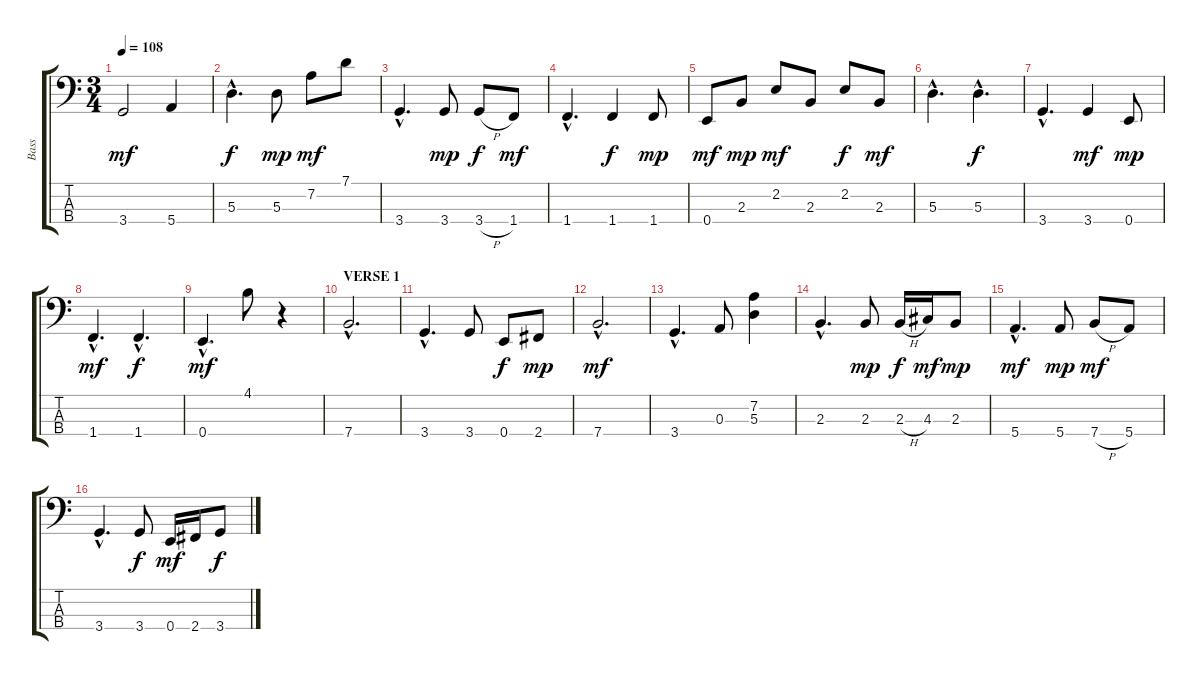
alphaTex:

\track ("Bass" "Bass") {instrument electricbassfinger}
\staff {score tabs}
\tuning (G2 D2 A1 E1) {hide}
\ts (3 4)
\tempo 108
\clef f4
\ks c
3.4.2{dy mf} 5.4.4 |
5.3{hac}.4{d dy f} 5.3.8{dy mp} 7.2.8{dy mf} 7.1.8 |
3.4{hac}.4{d} 3.4.8{dy mp} 3.4{h}.8{dy f} 1.4.8{dy mf} |
1.4{hac}.4{d} 1.4.4{dy f} 1.4.8{dy mp} |
0.4.8{dy mf} 2.3.8{dy mp} 2.2.8{dy mf} 2.3.8 2.2.8{dy f} 2.3.8{dy mf} |
5.3{hac}.4{d} 5.3{hac}.4{d dy f} |
3.4{hac}.4{d} 3.4.4{dy mf} 0.4.8{dy mp} |
1.4{hac}.4{d dy mf} 1.4{hac}.4{d dy f} |
0.4{hac}.4{d dy mf} 4.1.8 r.4 |
\section ("" "VERSE 1")
7.4{hac}.2{d} |
3.4{hac}.4{d} 3.4.8 0.4.8{dy f} 2.4.8{dy mp} |
7.4{hac}.2{d dy mf} |
3.4{hac}.4{d} 0.3.8 (7.2 5.3).4 |
2.3{hac}.4{d} 2.3.8{dy mp} 2.3{h}.16{dy f} 4.3.16{dy mf} 2.3.8{dy mp} |
5.4{hac}.4{d dy mf} 5.4.8{dy mp} 7.4{h}.8{dy mf} 5.4.8 |
3.4{hac}.4{d} 3.4.8{dy f} 0.4.16{dy mf} 2.4.16 3.4.8{dy f}
